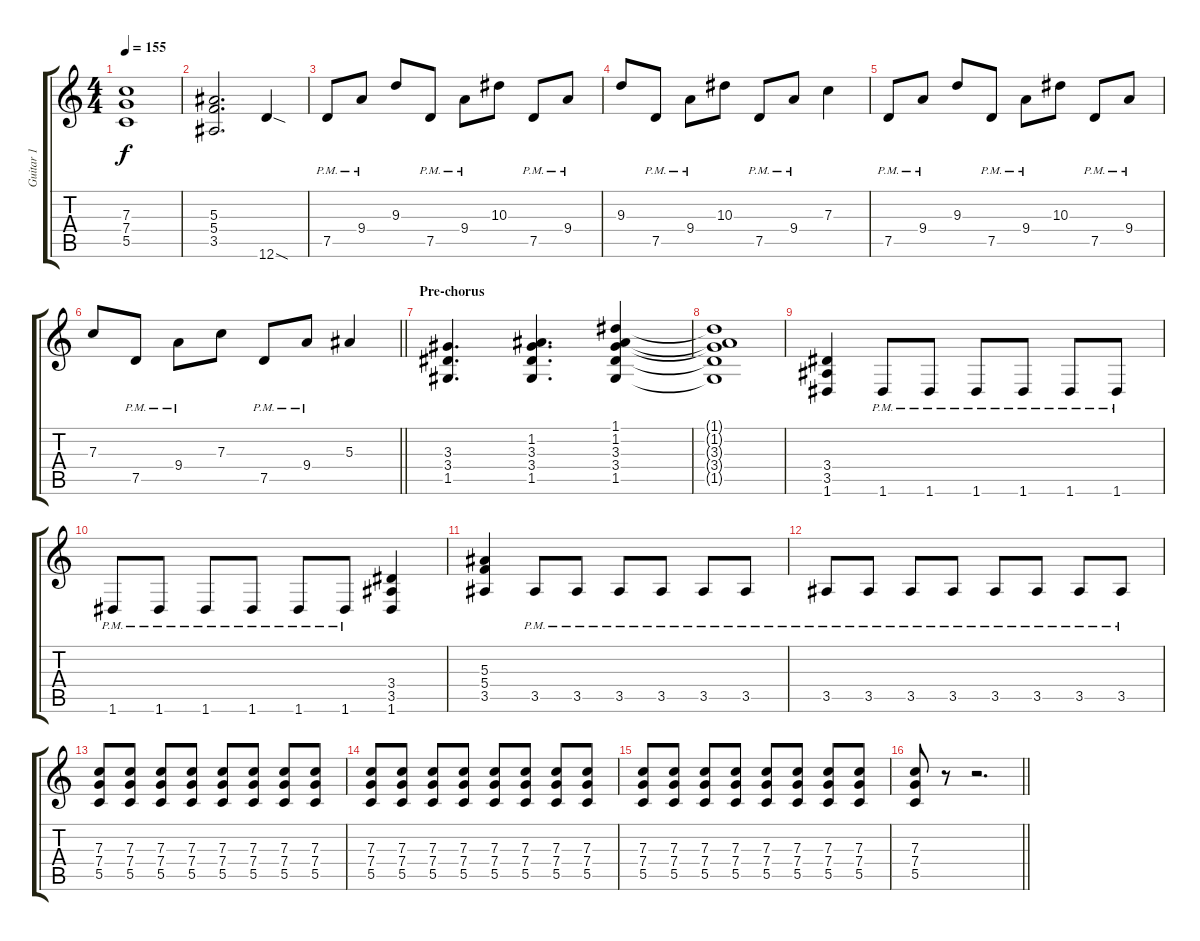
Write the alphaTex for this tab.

\track ("Guitar 1" "Guitar 1") {instrument distortionguitar}
\staff {score tabs}
\tuning (D4 A3 F3 C3 G2 D2) {hide}
\ts (4 4)
\tempo 155
\clef g2
\ks c
(7.3 7.4 5.5).1{dy f} |
(5.3 5.4 3.5).2{d} 12.6{sod}.4 |
7.5{pm}.8 9.4{pm}.8 9.3.8 7.5{pm}.8 9.4{pm}.8 10.3.8 7.5{pm}.8 9.4{pm}.8 |
9.3.8 7.5{pm}.8 9.4{pm}.8 10.3.8 7.5{pm}.8 9.4{pm}.8 7.3.4 |
7.5{pm}.8 9.4{pm}.8 9.3.8 7.5{pm}.8 9.4{pm}.8 10.3.8 7.5{pm}.8 9.4{pm}.8 |
\barLineRight lightlight
7.3.8 7.5{pm}.8 9.4{pm}.8 7.3.8 7.5{pm}.8 9.4{pm}.8 5.3.4 |
\section ("" "Pre-chorus")
(3.3 3.4 1.5).4{d} (1.2 3.3 3.4 1.5).4{d} (1.1 1.2 3.3 3.4 1.5).4 |
(1.1{t} 1.2{t} 3.3{t} 3.4{t} 1.5{t}).1 |
(3.4 3.5 1.6).4 1.6{pm}.8 1.6{pm}.8 1.6{pm}.8 1.6{pm}.8 1.6{pm}.8 1.6{pm}.8 |
1.6{pm}.8 1.6{pm}.8 1.6{pm}.8 1.6{pm}.8 1.6{pm}.8 1.6{pm}.8 (3.4 3.5 1.6).4 |
(5.3 5.4 3.5).4 3.5{pm}.8 3.5{pm}.8 3.5{pm}.8 3.5{pm}.8 3.5{pm}.8 3.5{pm}.8 |
3.5{pm}.8 3.5{pm}.8 3.5{pm}.8 3.5{pm}.8 3.5{pm}.8 3.5{pm}.8 3.5{pm}.8 3.5{pm}.8 |
(7.3 7.4 5.5).8 (7.3 7.4 5.5).8 (7.3 7.4 5.5).8 (7.3 7.4 5.5).8 (7.3 7.4 5.5).8 (7.3 7.4 5.5).8 (7.3 7.4 5.5).8 (7.3 7.4 5.5).8 |
(7.3 7.4 5.5).8 (7.3 7.4 5.5).8 (7.3 7.4 5.5).8 (7.3 7.4 5.5).8 (7.3 7.4 5.5).8 (7.3 7.4 5.5).8 (7.3 7.4 5.5).8 (7.3 7.4 5.5).8 |
(7.3 7.4 5.5).8 (7.3 7.4 5.5).8 (7.3 7.4 5.5).8 (7.3 7.4 5.5).8 (7.3 7.4 5.5).8 (7.3 7.4 5.5).8 (7.3 7.4 5.5).8 (7.3 7.4 5.5).8 |
\barLineRight lightlight
(7.3 7.4 5.5).8 r.8 r.2{d}
